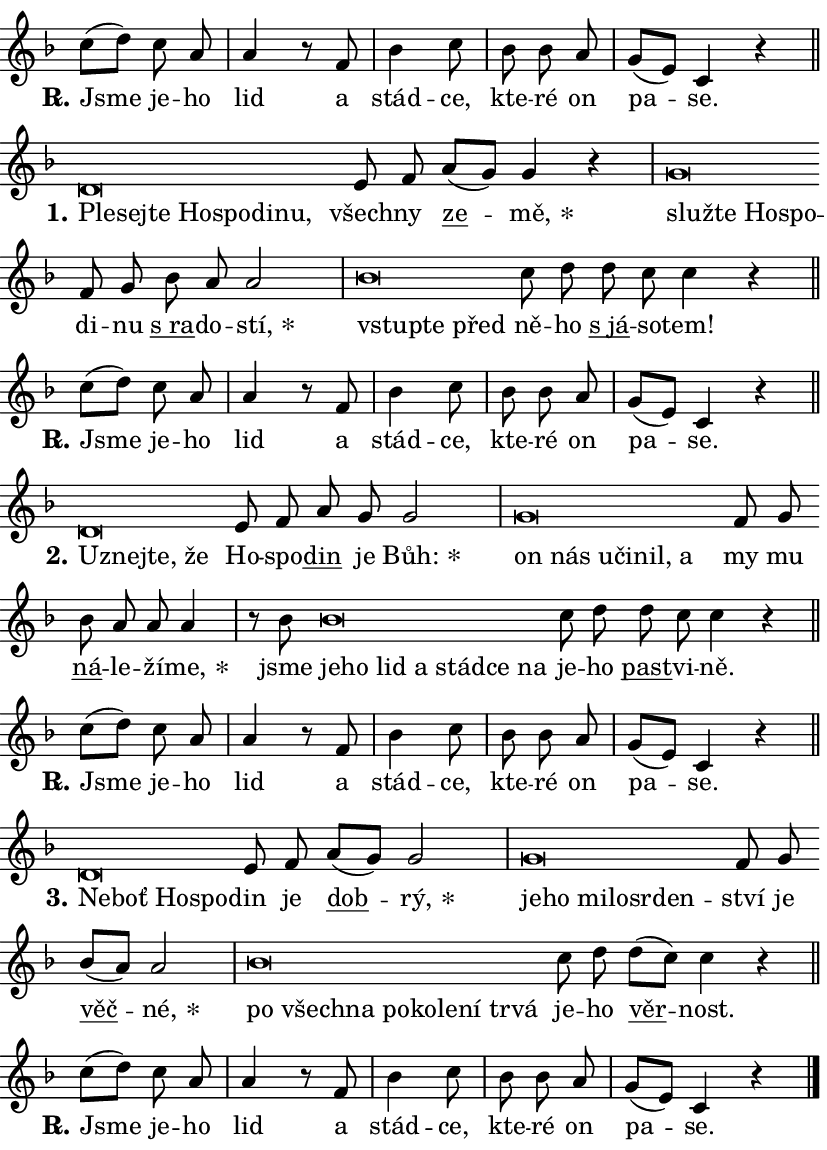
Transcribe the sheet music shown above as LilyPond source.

\version "2.24.0"
\header { tagline = "" }
\paper {
  indent = 0\cm
  top-margin = 0\cm
  right-margin = 0.13\cm % to fit lyric hyphens
  bottom-margin = 0\cm
  left-margin = 0\cm
  paper-width = 14\cm
  page-breaking = #ly:one-page-breaking
  system-system-spacing.basic-distance = #11
  score-system-spacing.basic-distance = #11
  ragged-last = ##f
}


%% Author: Thomas Morley
%% https://lists.gnu.org/archive/html/lilypond-user/2020-05/msg00002.html
#(define (line-position grob)
"Returns position of @var[grob} in current system:
   @code{'start}, if at first time-step
   @code{'end}, if at last time-step
   @code{'middle} otherwise
"
  (let* ((col (ly:item-get-column grob))
         (ln (ly:grob-object col 'left-neighbor))
         (rn (ly:grob-object col 'right-neighbor))
         (col-to-check-left (if (ly:grob? ln) ln col))
         (col-to-check-right (if (ly:grob? rn) rn col))
         (break-dir-left
           (and
             (ly:grob-property col-to-check-left 'non-musical #f)
             (ly:item-break-dir col-to-check-left)))
         (break-dir-right
           (and
             (ly:grob-property col-to-check-right 'non-musical #f)
             (ly:item-break-dir col-to-check-right))))
        (cond ((eqv? 1 break-dir-left) 'start)
              ((eqv? -1 break-dir-right) 'end)
              (else 'middle))))

#(define (tranparent-at-line-position vctor)
  (lambda (grob)
  "Relying on @code{line-position} select the relevant enry from @var{vctor}.
Used to determine transparency,"
    (case (line-position grob)
      ((end) (not (vector-ref vctor 0)))
      ((middle) (not (vector-ref vctor 1)))
      ((start) (not (vector-ref vctor 2))))))

noteHeadBreakVisibility =
#(define-music-function (break-visibility)(vector?)
"Makes @code{NoteHead}s transparent relying on @var{break-visibility}"
#{
  \override NoteHead.transparent =
    #(tranparent-at-line-position break-visibility)
#})

#(define delete-ledgers-for-transparent-note-heads
  (lambda (grob)
    "Reads whether a @code{NoteHead} is transparent.
If so this @code{NoteHead} is removed from @code{'note-heads} from
@var{grob}, which is supposed to be @code{LedgerLineSpanner}.
As a result ledgers are not printed for this @code{NoteHead}"
    (let* ((nhds-array (ly:grob-object grob 'note-heads))
           (nhds-list
             (if (ly:grob-array? nhds-array)
                 (ly:grob-array->list nhds-array)
                 '()))
           ;; Relies on the transparent-property being done before
           ;; Staff.LedgerLineSpanner.after-line-breaking is executed.
           ;; This is fragile ...
           (to-keep
             (remove
               (lambda (nhd)
                 (ly:grob-property nhd 'transparent #f))
               nhds-list)))
      ;; TODO find a better method to iterate over grob-arrays, similiar
      ;; to filter/remove etc for lists
      ;; For now rebuilt from scratch
      (set! (ly:grob-object grob 'note-heads)  '())
      (for-each
        (lambda (nhd)
          (ly:pointer-group-interface::add-grob grob 'note-heads nhd))
        to-keep))))

squashNotes = {
  \override NoteHead.X-extent = #'(-0.2 . 0.2)
  \override NoteHead.Y-extent = #'(-0.75 . 0)
  \override NoteHead.stencil =
    #(lambda (grob)
       (let ((pos (ly:grob-property grob 'staff-position)))
         (begin
           (if (< pos -7) (display "ERROR: Lower brevis then expected\n") (display ""))
           (if (<= pos -6) ly:text-interface::print ly:note-head::print))))
}
unSquashNotes = {
  \revert NoteHead.X-extent
  \revert NoteHead.Y-extent
  \revert NoteHead.stencil
}

hideNotes = \noteHeadBreakVisibility #begin-of-line-visible
unHideNotes = \noteHeadBreakVisibility #all-visible

% work-around for resetting accidentals
% https://lilypond.org/doc/v2.23/Documentation/notation/displaying-rhythms#unmetered-music
cadenzaMeasure = {
  \cadenzaOff
  \partial 1024 s1024
  \cadenzaOn
}

#(define-markup-command (accent layout props text) (markup?)
  "Underline accented syllable"
  (interpret-markup layout props
    #{\markup \override #'(offset . 4.3) \underline { #text }#}))

responsum = \markup \concat {
  "R" \hspace #-1.05 \path #0.1 #'((moveto 0 0.07) (lineto 0.9 0.8)) \hspace #0.05 "."
}

spaceSize = #0.6828661417322834 % exact space size for TeX Gyre Schola

\layout {
  \context {
    \Staff
    \remove "Time_signature_engraver"
    \override LedgerLineSpanner.after-line-breaking = #delete-ledgers-for-transparent-note-heads
  }
  \context {
    \Lyrics {
      \override LyricSpace.minimum-distance = \spaceSize
      \override LyricText.font-name = #"TeX Gyre Schola"
      \override LyricText.font-size = 1
      \override StanzaNumber.font-name = #"TeX Gyre Schola Bold"
      \override StanzaNumber.font-size = 1
    }
  }
  \context {
    \Score 
    \override NoteHead.text =
      #(lambda (grob) 
        (let ((pos (ly:grob-property grob 'staff-position)))
          #{\markup {
            \combine
              \halign #-0.55 \raise #(if (= pos -6) 0 0.5) \override #'(thickness . 2) \draw-line #'(3.2 . 0)
              \musicglyph "noteheads.sM1"
          }#}))
  }
}

% magnetic-lyrics.ily
%
%   written by
%     Jean Abou Samra <jean@abou-samra.fr>
%     Werner Lemberg <wl@gnu.org>
%
%   adapted by
%     Jiri Hon <jiri.hon@gmail.com>
%
% Version 2022-Apr-15

% https://www.mail-archive.com/lilypond-user@gnu.org/msg149350.html

#(define (Left_hyphen_pointer_engraver context)
   "Collect syllable-hyphen-syllable occurrences in lyrics and store
them in properties.  This engraver only looks to the left.  For
example, if the lyrics input is @code{foo -- bar}, it does the
following.

@itemize @bullet
@item
Set the @code{text} property of the @code{LyricHyphen} grob between
@q{foo} and @q{bar} to @code{foo}.

@item
Set the @code{left-hyphen} property of the @code{LyricText} grob with
text @q{foo} to the @code{LyricHyphen} grob between @q{foo} and
@q{bar}.
@end itemize

Use this auxiliary engraver in combination with the
@code{lyric-@/text::@/apply-@/magnetic-@/offset!} hook."
   (let ((hyphen #f)
         (text #f))
     (make-engraver
      (acknowledgers
       ((lyric-syllable-interface engraver grob source-engraver)
        (set! text grob)))
      (end-acknowledgers
       ((lyric-hyphen-interface engraver grob source-engraver)
        ;(when (not (grob::has-interface grob 'lyric-space-interface))
          (set! hyphen grob)));)
      ((stop-translation-timestep engraver)
       (when (and text hyphen)
         (ly:grob-set-object! text 'left-hyphen hyphen))
       (set! text #f)
       (set! hyphen #f)))))

#(define (lyric-text::apply-magnetic-offset! grob)
   "If the space between two syllables is less than the value in
property @code{LyricText@/.details@/.squash-threshold}, move the right
syllable to the left so that it gets concatenated with the left
syllable.

Use this function as a hook for
@code{LyricText@/.after-@/line-@/breaking} if the
@code{Left_@/hyphen_@/pointer_@/engraver} is active."
   (let ((hyphen (ly:grob-object grob 'left-hyphen #f)))
     (when hyphen
       (let ((left-text (ly:spanner-bound hyphen LEFT)))
         (when (grob::has-interface left-text 'lyric-syllable-interface)
           (let* ((common (ly:grob-common-refpoint grob left-text X))
                  (this-x-ext (ly:grob-extent grob common X))
                  (left-x-ext
                   (begin
                     ;; Trigger magnetism for left-text.
                     (ly:grob-property left-text 'after-line-breaking)
                     (ly:grob-extent left-text common X)))
                  ;; `delta` is the gap width between two syllables.
                  (delta (- (interval-start this-x-ext)
                            (interval-end left-x-ext)))
                  (details (ly:grob-property grob 'details))
                  (threshold (assoc-get 'squash-threshold details 0.2)))
             (when (< delta threshold)
               (let* (;; We have to manipulate the input text so that
                      ;; ligatures crossing syllable boundaries are not
                      ;; disabled.  For languages based on the Latin
                      ;; script this is essentially a beautification.
                      ;; However, for non-Western scripts it can be a
                      ;; necessity.
                      (lt (ly:grob-property left-text 'text))
                      (rt (ly:grob-property grob 'text))
                      (is-space (grob::has-interface hyphen 'lyric-space-interface))
                      (space (if is-space " " ""))
                      (extra-delta (if is-space spaceSize 0))
                      ;; Append new syllable.
                      (ltrt-space (if (and (string? lt) (string? rt))
                                (string-append lt space rt)
                                (make-concat-markup (list lt space rt))))
                      ;; Right-align `ltrt` to the right side.
                      (ltrt-space-markup (grob-interpret-markup
                               grob
                               (make-translate-markup
                                (cons (interval-length this-x-ext) 0)
                                (make-right-align-markup ltrt-space)))))
                 (begin
                   ;; Don't print `left-text`.
                   (ly:grob-set-property! left-text 'stencil #f)
                   ;; Set text and stencil (which holds all collected
                   ;; syllables so far) and shift it to the left.
                   (ly:grob-set-property! grob 'text ltrt-space)
                   (ly:grob-set-property! grob 'stencil ltrt-space-markup)
                   (ly:grob-translate-axis! grob (- (- delta extra-delta)) X))))))))))


#(define (lyric-hyphen::displace-bounds-first grob)
   ;; Make very sure this callback isn't triggered too early.
   (let ((left (ly:spanner-bound grob LEFT))
         (right (ly:spanner-bound grob RIGHT)))
     (ly:grob-property left 'after-line-breaking)
     (ly:grob-property right 'after-line-breaking)
     (ly:lyric-hyphen::print grob)))

squashThreshold = #0.4

\layout {
  \context {
    \Lyrics
    \consists #Left_hyphen_pointer_engraver
    \override LyricText.after-line-breaking =
      #lyric-text::apply-magnetic-offset!
    \override LyricHyphen.stencil = #lyric-hyphen::displace-bounds-first
    \override LyricText.details.squash-threshold = \squashThreshold
    \override LyricHyphen.minimum-distance = 0
    \override LyricHyphen.minimum-length = \squashThreshold
  }
}

squashText = \override LyricText.details.squash-threshold = 9999
unSquashText = \override LyricText.details.squash-threshold = \squashThreshold

leftText = \override LyricText.self-alignment-X = #LEFT
unLeftText = \revert LyricText.self-alignment-X

starOffset = #(lambda (grob) 
                (let ((x_offset (ly:self-alignment-interface::aligned-on-x-parent grob)))
                  (if (= x_offset 0) 0 (+ x_offset 1.2))))

star = #(define-music-function (syllable)(string?)
"Append star separator at the end of a syllable"
#{
  \once \override LyricText.X-offset = #starOffset
  \lyricmode { \markup {
    #syllable
    \override #'((font-name . "TeX Gyre Schola Bold")) \hspace #0.2 \lower #0.65 \larger "*"
  } }
#})

starAccent = #(define-music-function (syllable)(string?)
"Append star separator at the end of a syllable and make accent"
#{
  \once \override LyricText.X-offset = #starOffset
  \lyricmode { \markup {
    \accent #syllable
    \override #'((font-name . "TeX Gyre Schola Bold")) \hspace #0.2 \lower #0.65 \larger "*"
  } }
#})

breath = #(define-music-function (syllable)(string?)
"Append breathing indicator at the end of a syllable"
#{
  \lyricmode { \markup { #syllable "+" } }
#})

optionalBreath = #(define-music-function (syllable)(string?)
"Append optional breathing indicator at the end of a syllable"
#{
  \lyricmode { \markup { #syllable "(+)" } }
#})


\score {
    <<
        \new Voice = "melody" { \cadenzaOn \key f \major \relative { c''8[( d)] c a \cadenzaMeasure \bar "|" a4 r8 f \cadenzaMeasure \bar "|" bes4 c8 \cadenzaMeasure \bar "|" bes bes a \cadenzaMeasure \bar "|" g[( e)] c4 r \cadenzaMeasure \bar "||" \break } }
        \new Lyrics \lyricsto "melody" { \lyricmode { \set stanza = \responsum
Jsme je -- ho lid a stád -- ce, kte -- ré on pa -- se. } }
    >>
    \layout {}
}

\score {
    <<
        \new Voice = "melody" { \cadenzaOn \key f \major \relative { \squashNotes d'\breve*1/16 \hideNotes \breve*1/16 \bar "" \breve*1/16 \bar "" \breve*1/16 \bar "" \breve*1/16 \bar "" \breve*1/16 \breve*1/16 \bar "" \unHideNotes \unSquashNotes e8 f \bar "" a[( g)] g4 r \cadenzaMeasure \bar "|" \squashNotes g\breve*1/16 \hideNotes \breve*1/16 \bar "" \breve*1/16 \breve*1/16 \bar "" \unHideNotes \unSquashNotes f8 g \bar "" bes a a2 \cadenzaMeasure \bar "|" \squashNotes bes\breve*1/16 \hideNotes \breve*1/16 \breve*1/16 \bar "" \unHideNotes \unSquashNotes c8 d \bar "" d c c4 r \cadenzaMeasure \bar "||" \break } }
        \new Lyrics \lyricsto "melody" { \lyricmode { \set stanza = "1."
\leftText Ple -- \squashText sej -- te Ho -- spo -- di -- nu, \unLeftText \unSquashText všech -- ny \markup \accent ze -- \star mě, \leftText služ -- \squashText te Ho -- spo -- \unLeftText \unSquashText di -- nu \markup \accent "s ra" -- do -- \star stí, \leftText vstup -- \squashText te před \unLeftText \unSquashText ně -- ho \markup \accent "s já" -- so -- tem! } }
    >>
    \layout {}
}

\score {
    <<
        \new Voice = "melody" { \cadenzaOn \key f \major \relative { c''8[( d)] c a \cadenzaMeasure \bar "|" a4 r8 f \cadenzaMeasure \bar "|" bes4 c8 \cadenzaMeasure \bar "|" bes bes a \cadenzaMeasure \bar "|" g[( e)] c4 r \cadenzaMeasure \bar "||" \break } }
        \new Lyrics \lyricsto "melody" { \lyricmode { \set stanza = \responsum
Jsme je -- ho lid a stád -- ce, kte -- ré on pa -- se. } }
    >>
    \layout {}
}

\score {
    <<
        \new Voice = "melody" { \cadenzaOn \key f \major \relative { \squashNotes d'\breve*1/16 \hideNotes \breve*1/16 \bar "" \breve*1/16 \breve*1/16 \bar "" \unHideNotes \unSquashNotes e8 f \bar "" a g g2 \cadenzaMeasure \bar "|" \squashNotes g\breve*1/16 \hideNotes \breve*1/16 \bar "" \breve*1/16 \bar "" \breve*1/16 \bar "" \breve*1/16 \breve*1/16 \bar "" \unHideNotes \unSquashNotes f8 g \bar "" bes a a a4 \cadenzaMeasure \bar "|" r8 bes8 \squashNotes bes\breve*1/16 \hideNotes \breve*1/16 \bar "" \breve*1/16 \bar "" \breve*1/16 \bar "" \breve*1/16 \bar "" \breve*1/16 \breve*1/16 \bar "" \unHideNotes \unSquashNotes c8 d \bar "" d c c4 r \cadenzaMeasure \bar "||" \break } }
        \new Lyrics \lyricsto "melody" { \lyricmode { \set stanza = "2."
\leftText U -- \squashText znej -- te, že \unLeftText \unSquashText Ho -- spo -- \markup \accent din je \star Bůh: \leftText on \squashText nás u -- či -- nil, a \unLeftText \unSquashText my mu \markup \accent ná -- le -- ží -- \star me, jsme \leftText je -- \squashText ho lid a stád -- ce na \unLeftText \unSquashText je -- ho \markup \accent past -- vi -- ně. } }
    >>
    \layout {}
}

\score {
    <<
        \new Voice = "melody" { \cadenzaOn \key f \major \relative { c''8[( d)] c a \cadenzaMeasure \bar "|" a4 r8 f \cadenzaMeasure \bar "|" bes4 c8 \cadenzaMeasure \bar "|" bes bes a \cadenzaMeasure \bar "|" g[( e)] c4 r \cadenzaMeasure \bar "||" \break } }
        \new Lyrics \lyricsto "melody" { \lyricmode { \set stanza = \responsum
Jsme je -- ho lid a stád -- ce, kte -- ré on pa -- se. } }
    >>
    \layout {}
}

\score {
    <<
        \new Voice = "melody" { \cadenzaOn \key f \major \relative { \squashNotes d'\breve*1/16 \hideNotes \breve*1/16 \bar "" \breve*1/16 \breve*1/16 \bar "" \unHideNotes \unSquashNotes e8 f \bar "" a[( g)] g2 \cadenzaMeasure \bar "|" \squashNotes g\breve*1/16 \hideNotes \breve*1/16 \bar "" \breve*1/16 \bar "" \breve*1/16 \bar "" \breve*1/16 \breve*1/16 \bar "" \unHideNotes \unSquashNotes f8 g \bar "" bes[( a)] a2 \cadenzaMeasure \bar "|" \squashNotes bes\breve*1/16 \hideNotes \breve*1/16 \bar "" \breve*1/16 \bar "" \breve*1/16 \bar "" \breve*1/16 \bar "" \breve*1/16 \bar "" \breve*1/16 \bar "" \breve*1/16 \breve*1/16 \bar "" \unHideNotes \unSquashNotes c8 d \bar "" d[( c)] c4 r \cadenzaMeasure \bar "||" \break } }
        \new Lyrics \lyricsto "melody" { \lyricmode { \set stanza = "3."
\leftText Ne -- \squashText boť Ho -- spo -- \unLeftText \unSquashText din je \markup \accent dob -- \star rý, \leftText je -- \squashText ho mi -- lo -- sr -- den -- \unLeftText \unSquashText ství je \markup \accent věč -- \star né, \leftText po \squashText všech -- na po -- ko -- le -- ní tr -- vá \unLeftText \unSquashText je -- ho \markup \accent věr -- nost. } }
    >>
    \layout {}
}

\score {
    <<
        \new Voice = "melody" { \cadenzaOn \key f \major \relative { c''8[( d)] c a \cadenzaMeasure \bar "|" a4 r8 f \cadenzaMeasure \bar "|" bes4 c8 \cadenzaMeasure \bar "|" bes bes a \cadenzaMeasure \bar "|" g[( e)] c4 r \cadenzaMeasure \bar "||" \break } \bar "|." }
        \new Lyrics \lyricsto "melody" { \lyricmode { \set stanza = \responsum
Jsme je -- ho lid a stád -- ce, kte -- ré on pa -- se. } }
    >>
    \layout {}
}
